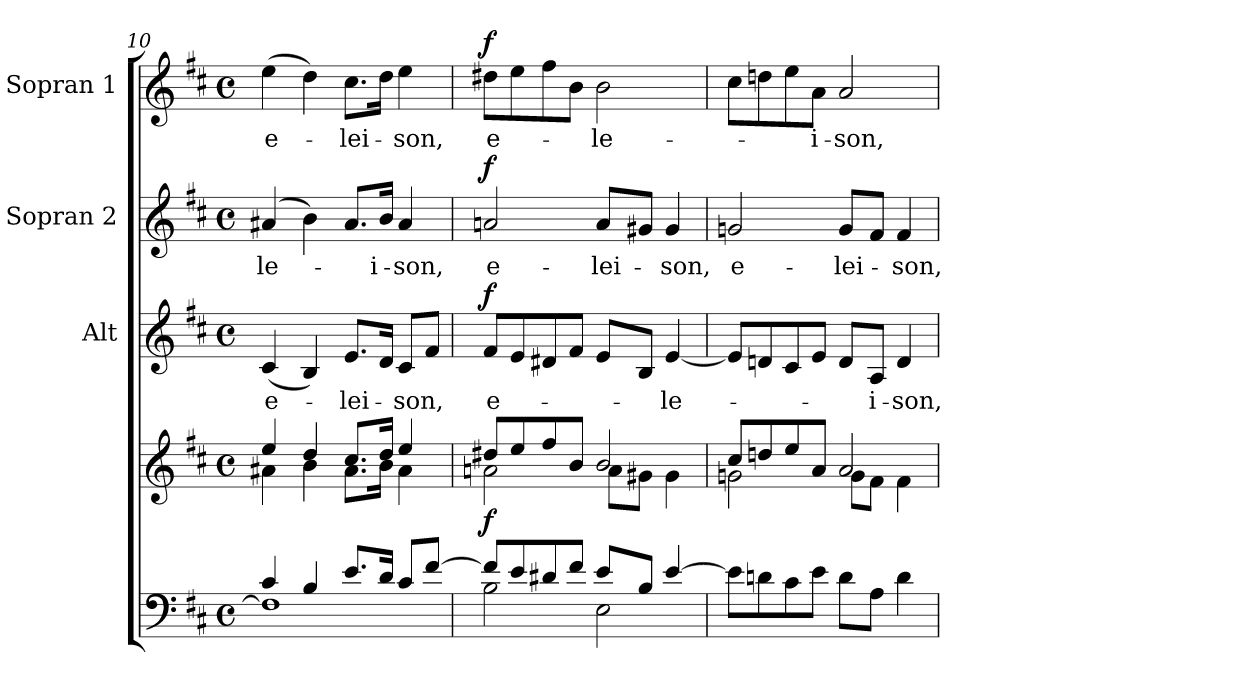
**kern	**kern	**dynam	**kern	**text	**dynam	**kern	**text	**dynam	**kern	**text	**dynam
*part4	*part4	*part4	*part3	*part3	*part3	*part2	*part2	*part2	*part1	*part1	*part1
*staff5	*staff4	*staff4/5	*staff3	*staff3	*staff3	*staff2	*staff2	*staff2	*staff1	*staff1	*staff1
*	*	*	*I"Alt	*	*	*I"Sopran 2	*	*	*I"Sopran 1	*	*
*	*	*	*I'A.	*	*	*I'S. 2	*	*	*I'S. 1	*	*
*clefF4	*clefG2	*	*clefG2	*	*	*clefG2	*	*	*clefG2	*	*
*k[f#c#]	*k[f#c#]	*	*k[f#c#]	*	*	*k[f#c#]	*	*	*k[f#c#]	*	*
*D:	*D:	*	*D:	*	*	*D:	*	*	*D:	*	*
*M4/4	*M4/4	*	*M4/4	*	*	*M4/4	*	*	*M4/4	*	*
*met(c)	*met(c)	*	*met(c)	*	*	*met(c)	*	*	*met(c)	*	*
=10	=10	=10	=10	=10	=10	=10	=10	=10	=10	=10	=10
*^	*^	*	*	*	*	*	*	*	*	*	*
!	!	!	!	!	!	!LO:LY:b	!	!	!LO:LY:b	!	!	!LO:LY:b	!
4c#/	1F#]	4ee/	4a#X\	.	(<4c#/	e-	.	(4a#X/	-le-	.	(>4ee\	e-	.
4B/	.	4dd/	4b\	.	4B/)	.	.	4b\)	.	.	4dd\)	.	.
!	!	!	!	!	!	!LO:LY:b	!	!	!	!	!	!LO:LY:b	!
8.e/L	.	8.cc#/L	8.a#\L	.	8.e/L	-lei-	.	8.a#/L	.	.	8.cc#\L	-lei-	.
!	!	!	!	!	!	!	!	!	!LO:LY:b	!	!	!	!
16d/Jk	.	16dd/Jk	16b\Jk	.	16d/Jk	.	.	16b/Jk	-i-	.	16dd\Jk	.	.
!	!	!	!	!	!	!LO:LY:b	!	!	!LO:LY:b	!	!	!LO:LY:b	!
8c#/L	.	4ee/	4a#\	.	8c#/L	-son,	.	4a#/	-son,	.	4ee\	-son,	.
[>8f#/J	.	.	.	.	8f#/J	.	.	.	.	.	.	.	.
!!LO:PB:g=z
=11	=11	=11	=11	=11	=11	=11	=11	=11	=11	=11	=11	=11	=11
!	!	!	!	!LO:DY:b	!	!LO:LY:b	!LO:DY:a	!	!LO:LY:b	!LO:DY:a	!	!LO:LY:b	!LO:DY:a
8f#/L]	2B\	8dd#X/L	2an\	f	8f#/L	e-	f	2an/	e-	f	8dd#X\L	e-	f
8e/	.	8ee/	.	.	8e/	.	.	.	.	.	8ee\	.	.
8d#X/	.	8ff#/	.	.	8d#X/	.	.	.	.	.	8ff#\	.	.
8f#/J	.	8b/J	.	.	8f#/J	.	.	.	.	.	8b\J	.	.
!	!	!	!	!	!	!	!	!	!LO:LY:b	!	!	!LO:LY:b	!
8e/L	2E\	2b/	8a\L	.	8e/L	.	.	8a/L	-lei-	.	2b\	-le-	.
8B/J	.	.	8g#X\J	.	8B/J	.	.	8g#X/J	.	.	.	.	.
!	!	!	!	!	!	!LO:LY:b	!	!	!LO:LY:b	!	!	!	!
[>4e/	.	.	4g#\	.	[4e/	-le-	.	4g#/	-son,	.	.	.	.
*v	*v	*	*	*	*	*	*	*	*	*	*	*	*
=12	=12	=12	=12	=12	=12	=12	=12	=12	=12	=12	=12	=12
!	!	!	!	!	!	!	!	!LO:LY:b	!	!	!	!
8e\L]	8cc#/L	2gn\	.	8e/L]	.	.	2gn/	e-	.	8cc#\L	.	.
8dn\	8ddn/	.	.	8dn/	.	.	.	.	.	8ddn\	.	.
8c#\	8ee/	.	.	8c#/	.	.	.	.	.	8ee\	.	.
!	!	!	!	!	!	!	!	!	!	!	!LO:LY:b	!
8e\J	8a/J	.	.	8e/J	.	.	.	.	.	8a\J	-i-	.
!	!	!	!	!	!	!	!	!LO:LY:b	!	!	!LO:LY:b	!
8d\L	2a/	8g\L	.	8d/L	.	.	8g/L	-lei-	.	2a/	-son,	.
!	!	!	!	!	!LO:LY:b	!	!	!	!	!	!	!
8A\J	.	8f#\J	.	8A/J	-i-	.	8f#/J	.	.	.	.	.
!	!	!	!	!	!LO:LY:b	!	!	!LO:LY:b	!	!	!	!
4d\	.	4f#\	.	4d/	-son,	.	4f#/	-son,	.	.	.	.
*	*v	*v	*	*	*	*	*	*	*	*	*	*
=	=	=	=	=	=	=	=	=	=	=	=
*-	*-	*-	*-	*-	*-	*-	*-	*-	*-	*-	*-
